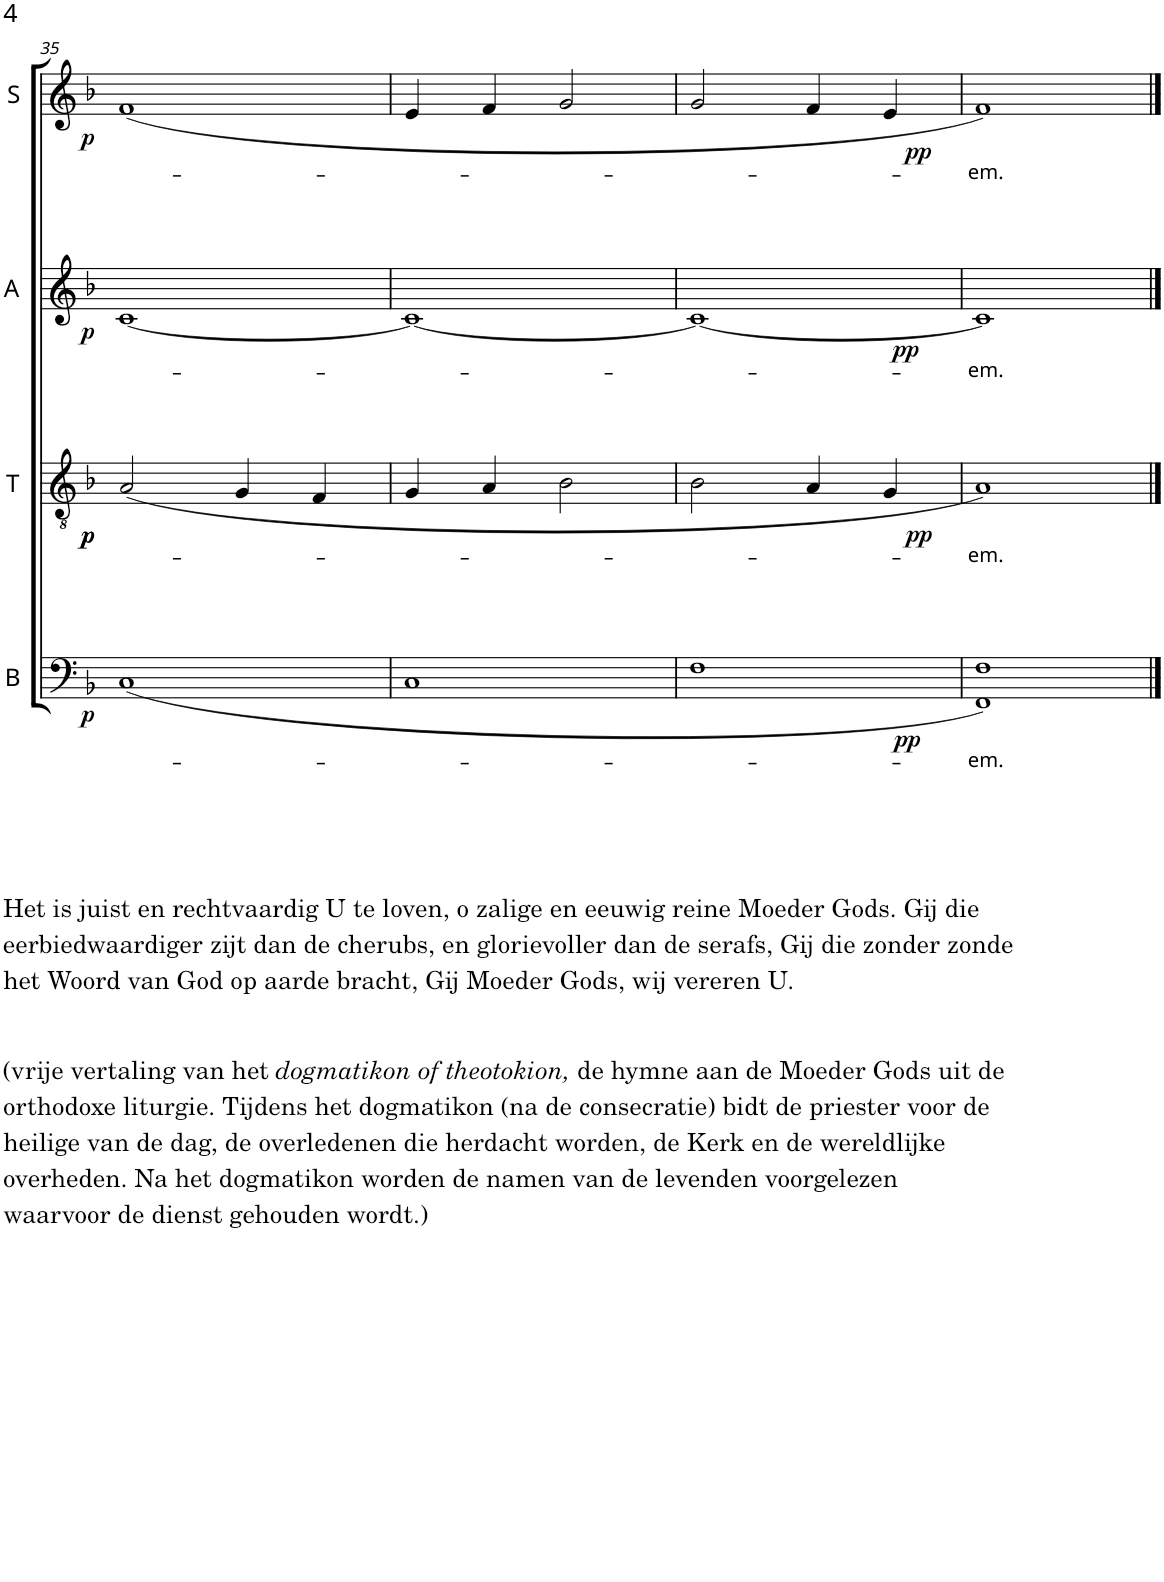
**kern	**text	**dynam	**kern	**text	**dynam	**kern	**text	**dynam	**kern	**text	**dynam
*part4	*part4	*part4	*part3	*part3	*part3	*part2	*part2	*part2	*part1	*part1	*part1
*staff4	*staff4	*staff4	*staff3	*staff3	*staff3	*staff2	*staff2	*staff2	*staff1	*staff1	*staff1
*I"Bass	*	*	*I"Tenor	*	*	*I"Alto	*	*	*I"Soprano	*	*
*I'B	*	*	*I'T	*	*	*I'A	*	*	*I'S	*	*
!!LO:PB:g=z
*clefF4	*	*	*clefGv2	*	*	*clefG2	*	*	*clefG2	*	*
*k[b-]	*	*	*k[b-]	*	*	*k[b-]	*	*	*k[b-]	*	*
*M4/4	*	*	*M4/4	*	*	*M4/4	*	*	*M4/4	*	*
*met(c)	*	*	*met(c)	*	*	*met(c)	*	*	*met(c)	*	*
=35	=35	=35	=35	=35	=35	=35	=35	=35	=35	=35	=35
!	!	!LO:DY:b	!	!	!LO:DY:b	!	!	!	!	!	!
!	!	!	!	!	!LO:DY:n=1:b	!	!	!LO:DY:b	!	!	!LO:DY:b
(<1C	.	p	(<2A/	.	p p	[1c	.	p	(1f	.	p
.	.	.	4G/	.	.	.	.	.	.	.	.
.	.	.	4F/	.	.	.	.	.	.	.	.
=36	=36	=36	=36	=36	=36	=36	=36	=36	=36	=36	=36
1C	.	.	4G/	.	.	1c_	.	.	4e/	.	.
.	.	.	4A/	.	.	.	.	.	4f/	.	.
.	.	.	2B-\	.	.	.	.	.	2g/	.	.
=37	=37	=37	=37	=37	=37	=37	=37	=37	=37	=37	=37
!	!	!LO:DY:b	!	!	!	!	!	!LO:DY:b	!	!	!
1F	.	pp	2B-\	.	.	1c_	.	pp	2g/	.	.
.	.	.	4A/	.	.	.	.	.	4f/	.	.
!	!	!	!	!	!LO:DY:b	!	!	!	!	!	!LO:DY:b
.	.	.	4G/	.	pp	.	.	.	4e/	.	pp
=38	=38	=38	=38	=38	=38	=38	=38	=38	=38	=38	=38
!	!LO:LY:b	!	!	!LO:LY:b	!	!	!LO:LY:b	!	!	!LO:LY:b	!
1FF 1F)	-em.	.	1A)	em.	.	1c]	em.	.	1f)	-em.	.
==	==	==	==	==	==	==	==	==	==	==	==
*-	*-	*-	*-	*-	*-	*-	*-	*-	*-	*-	*-
